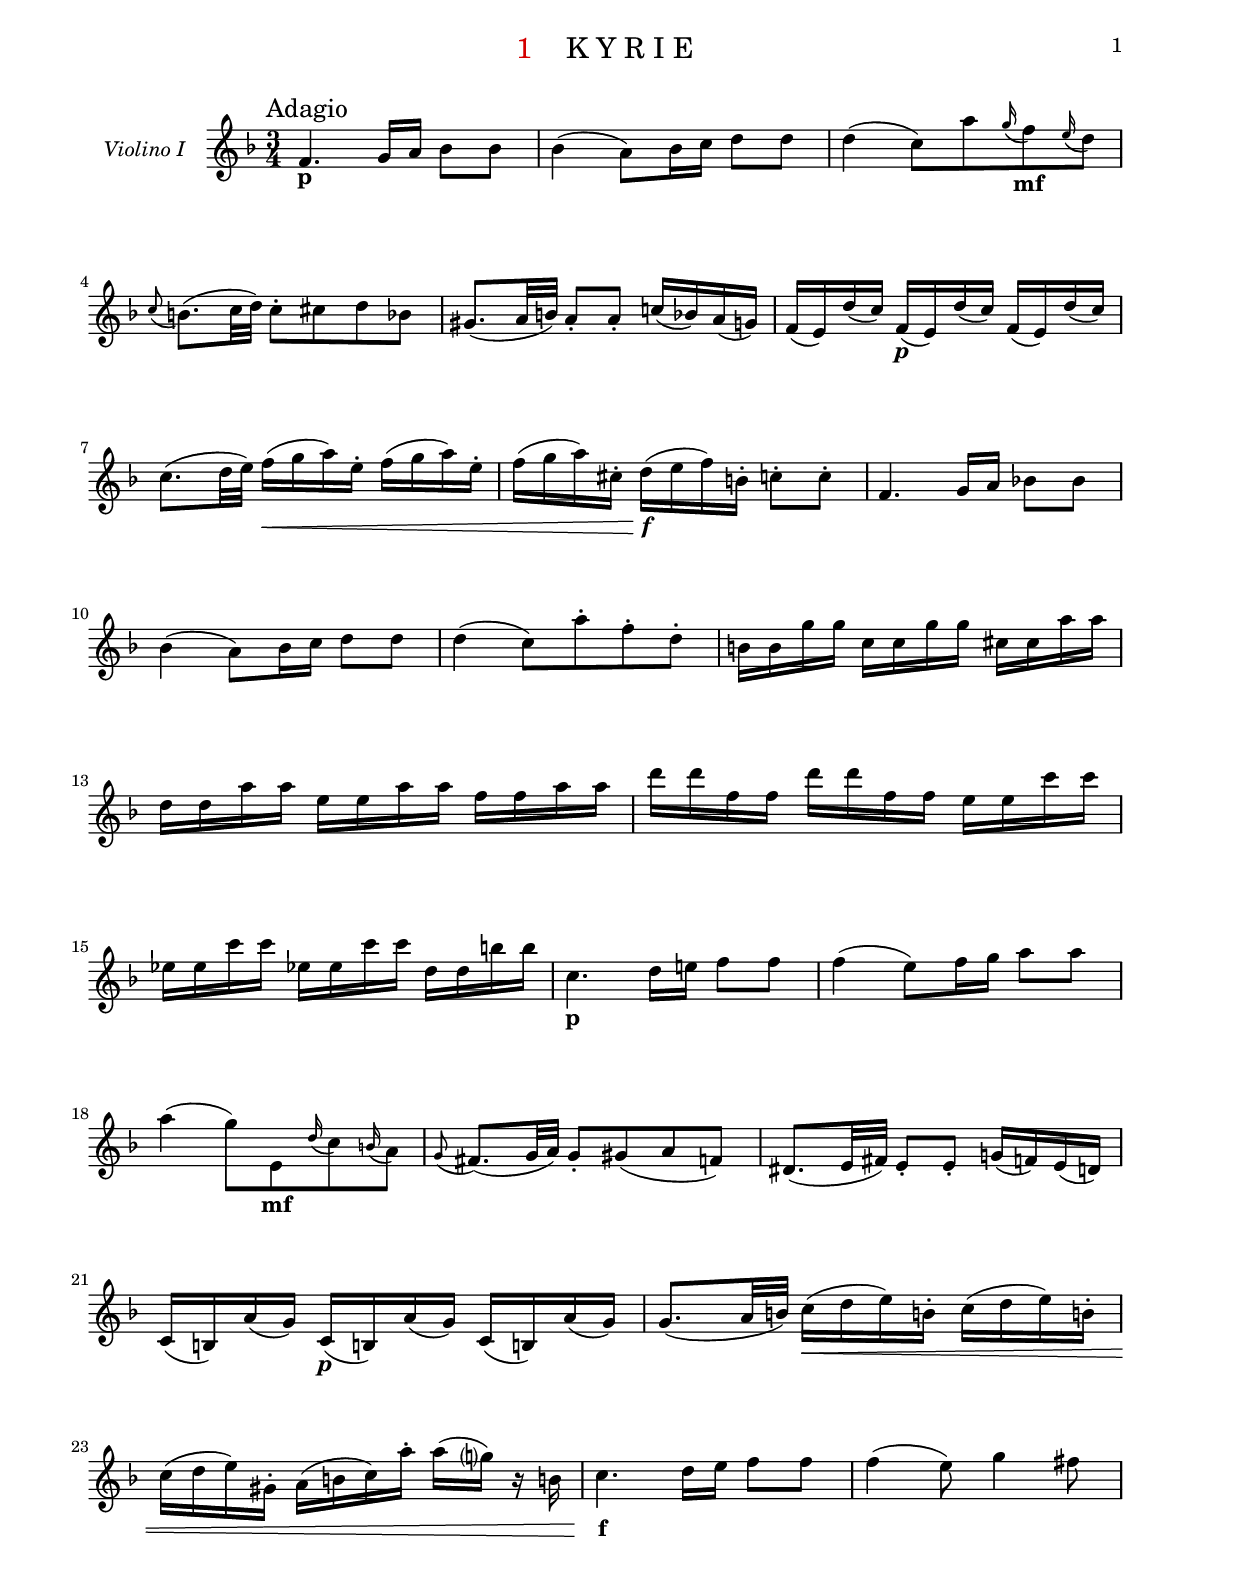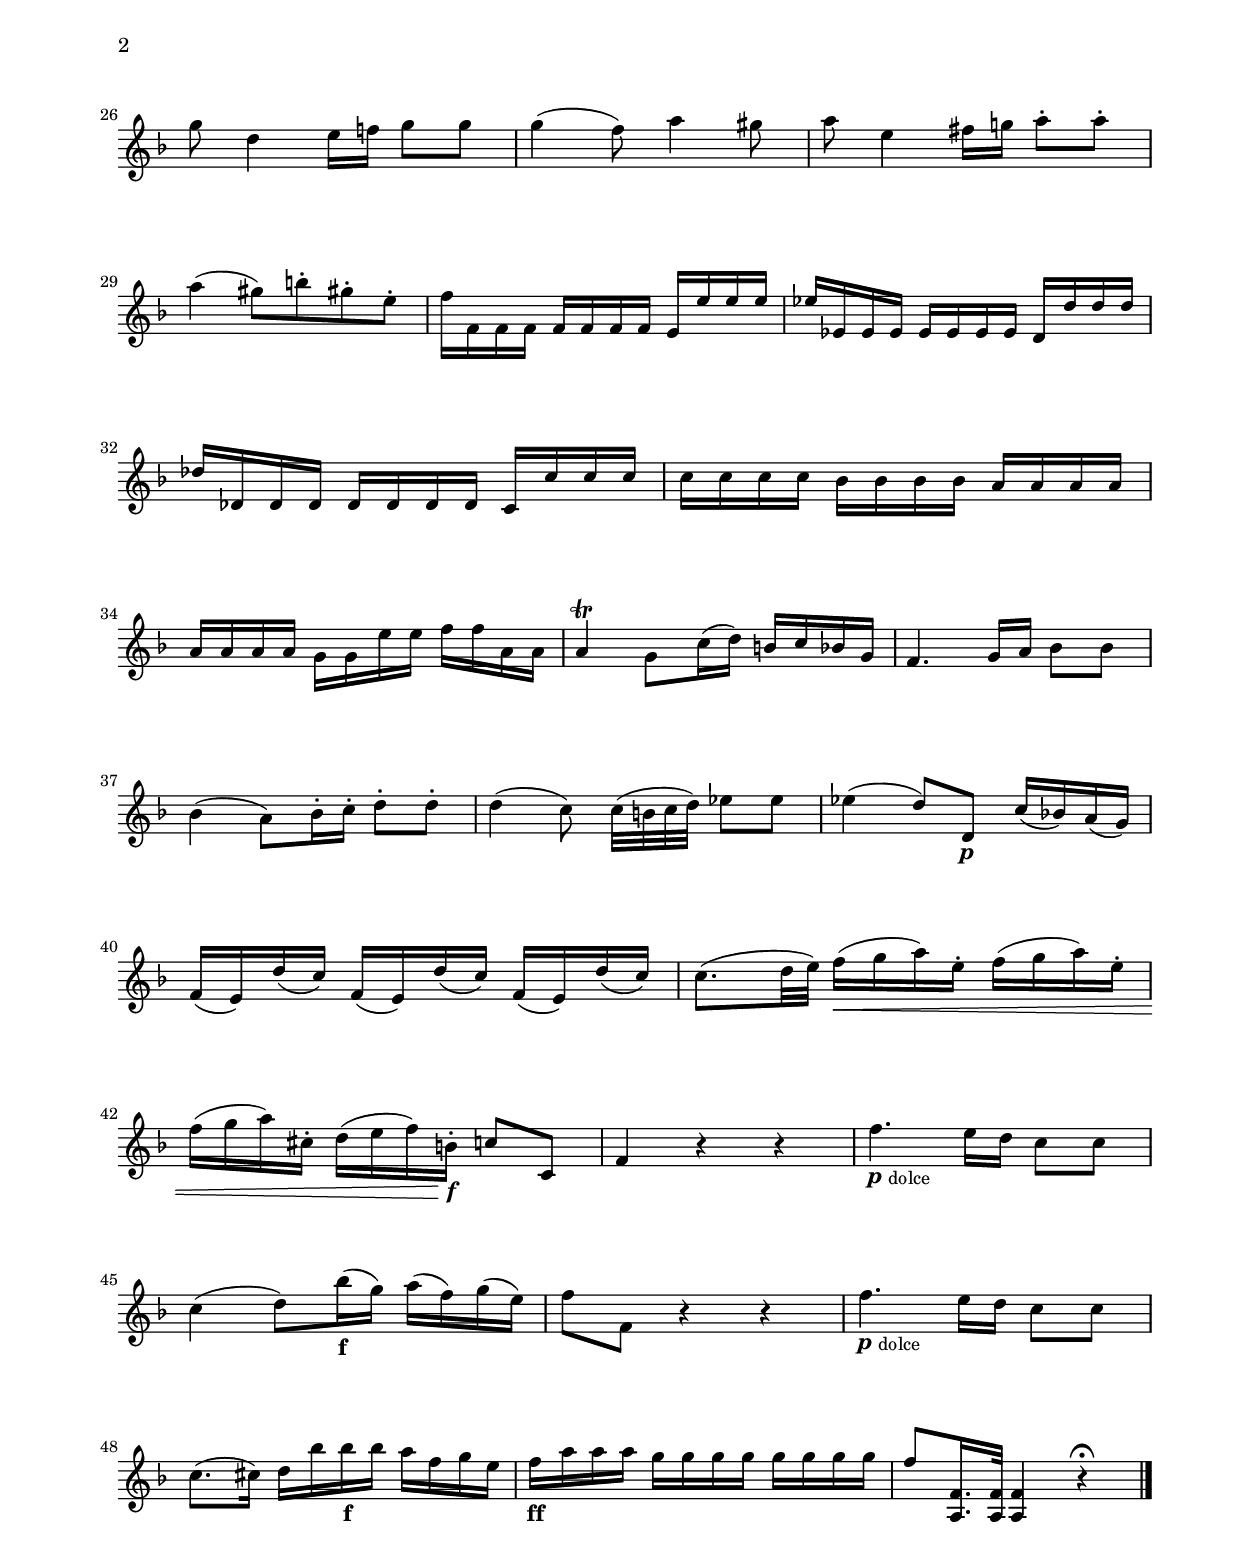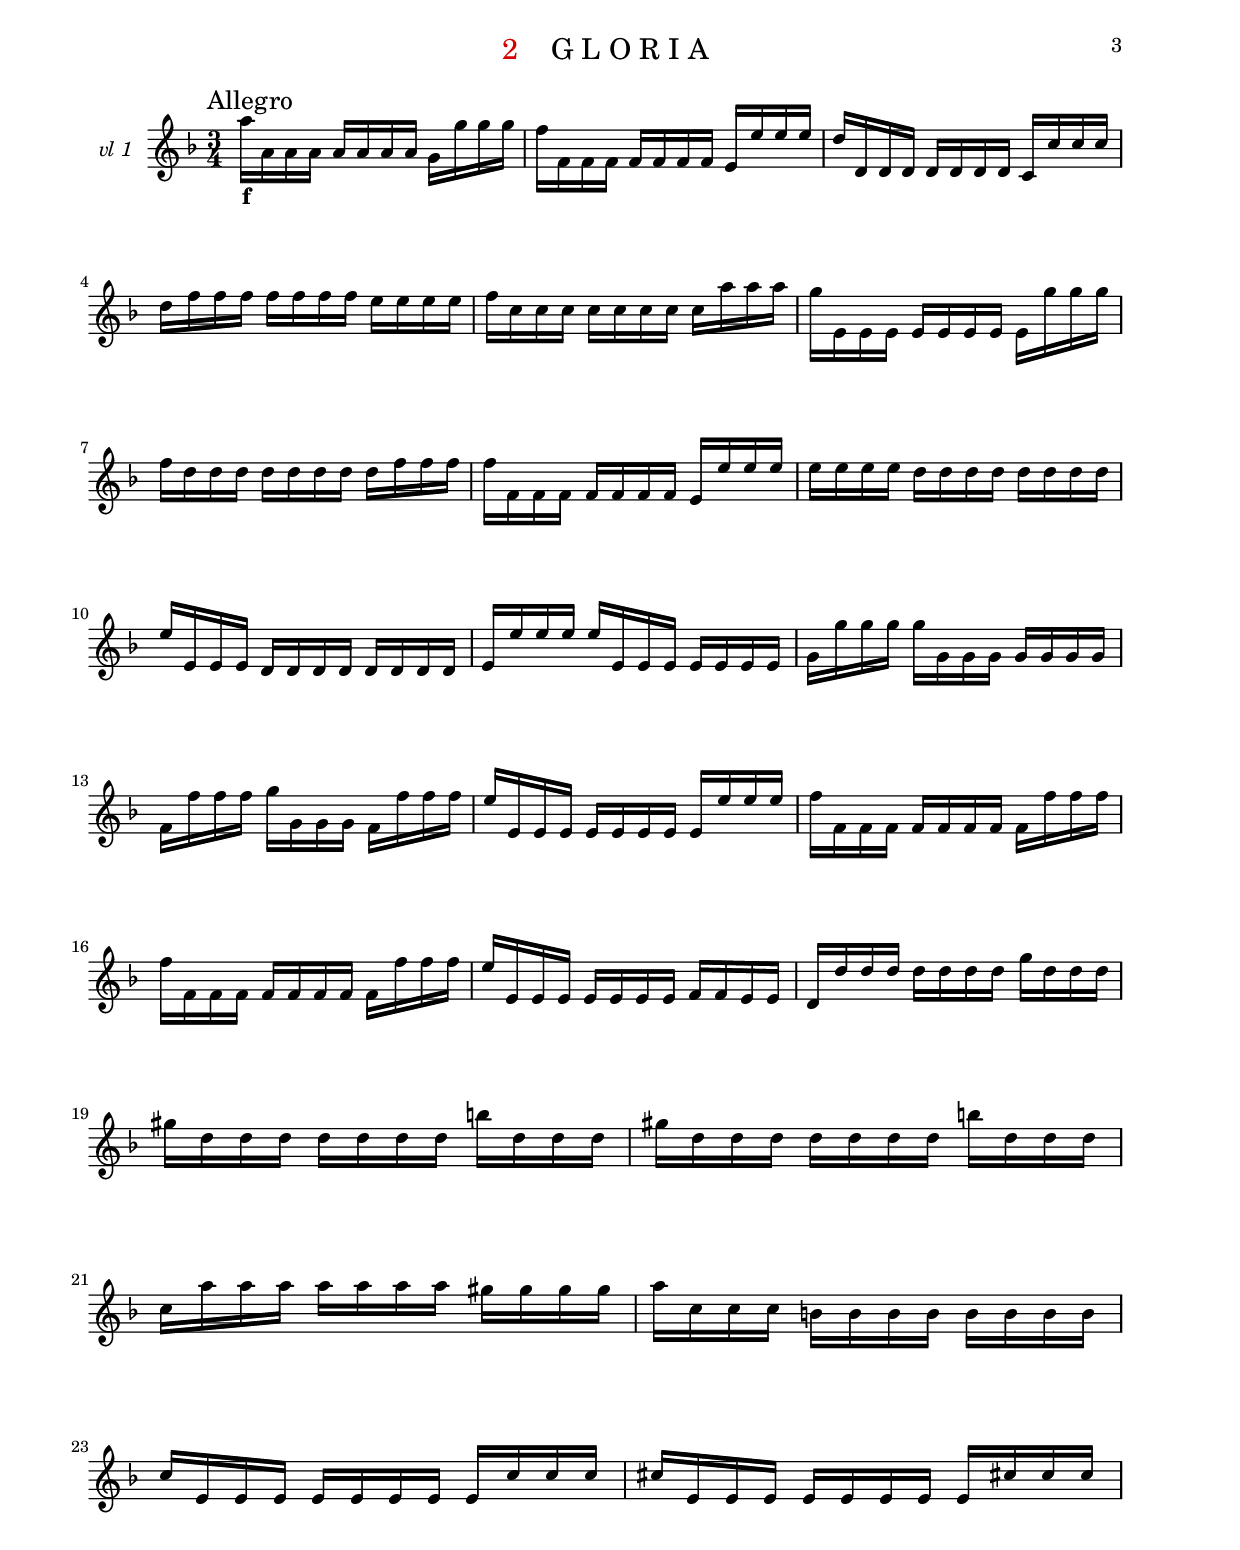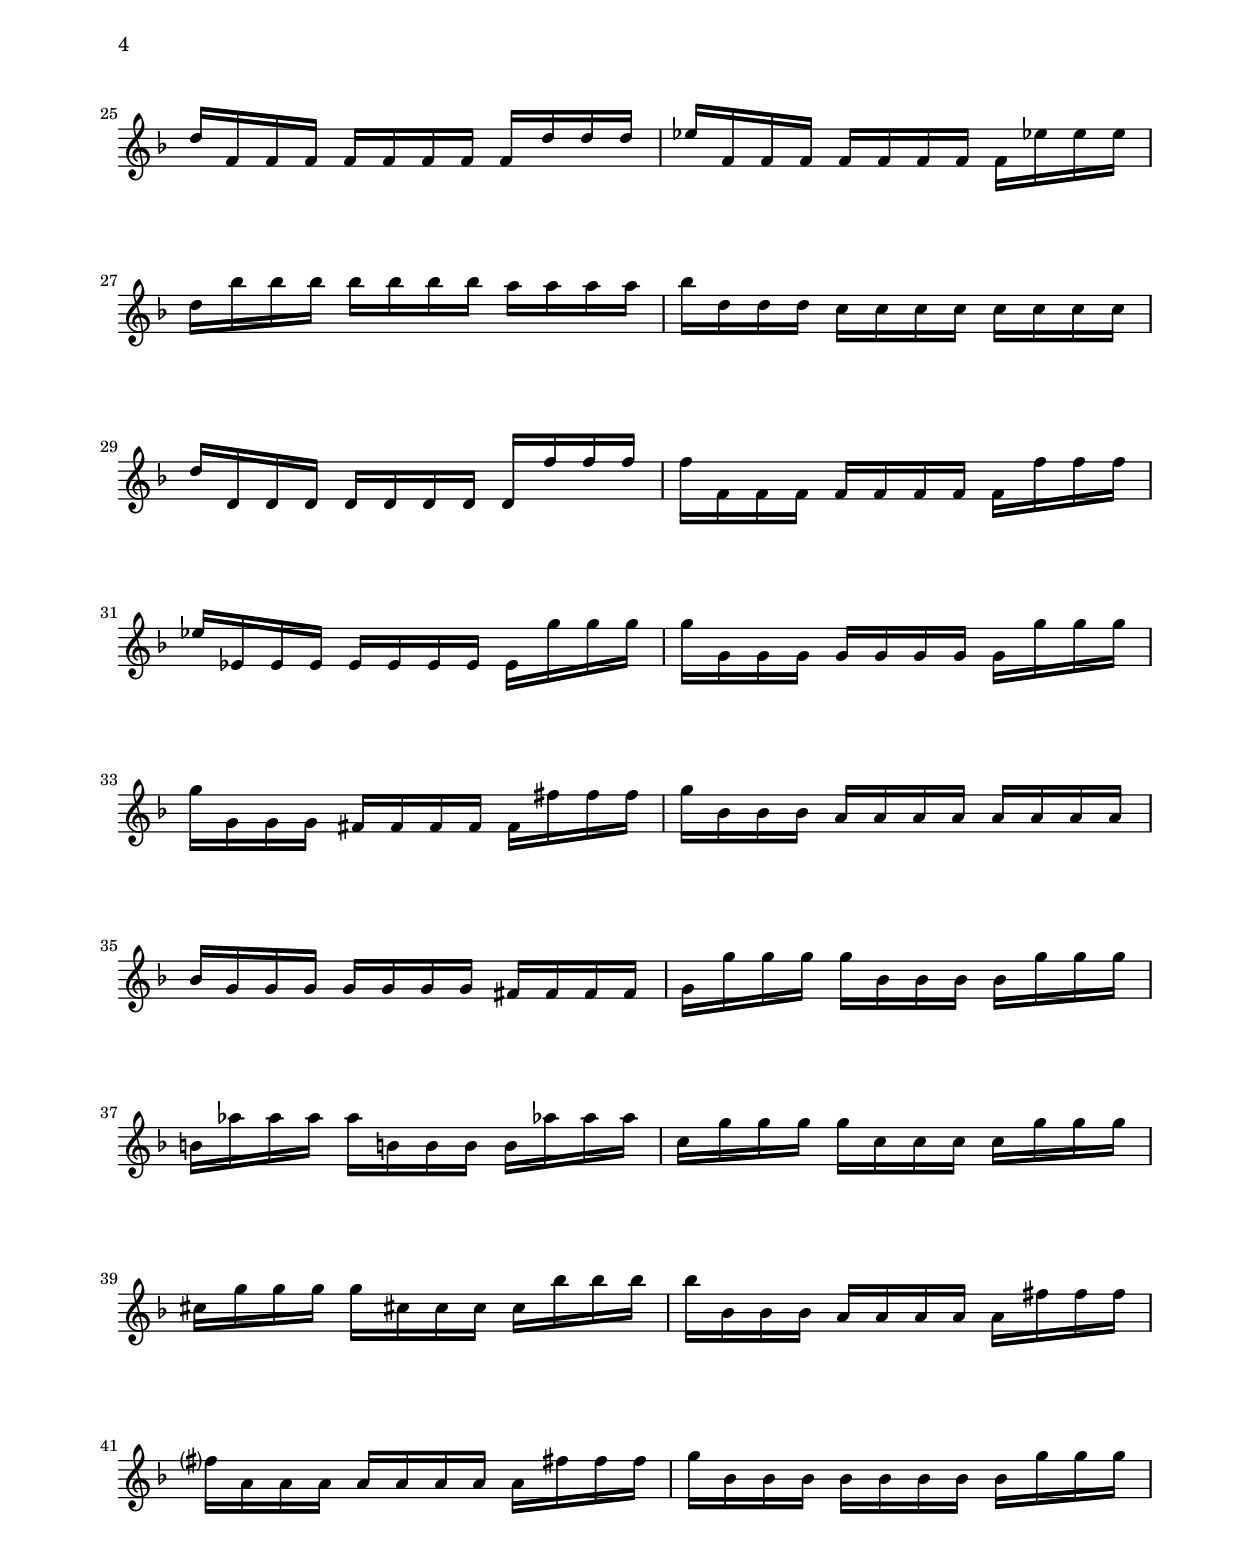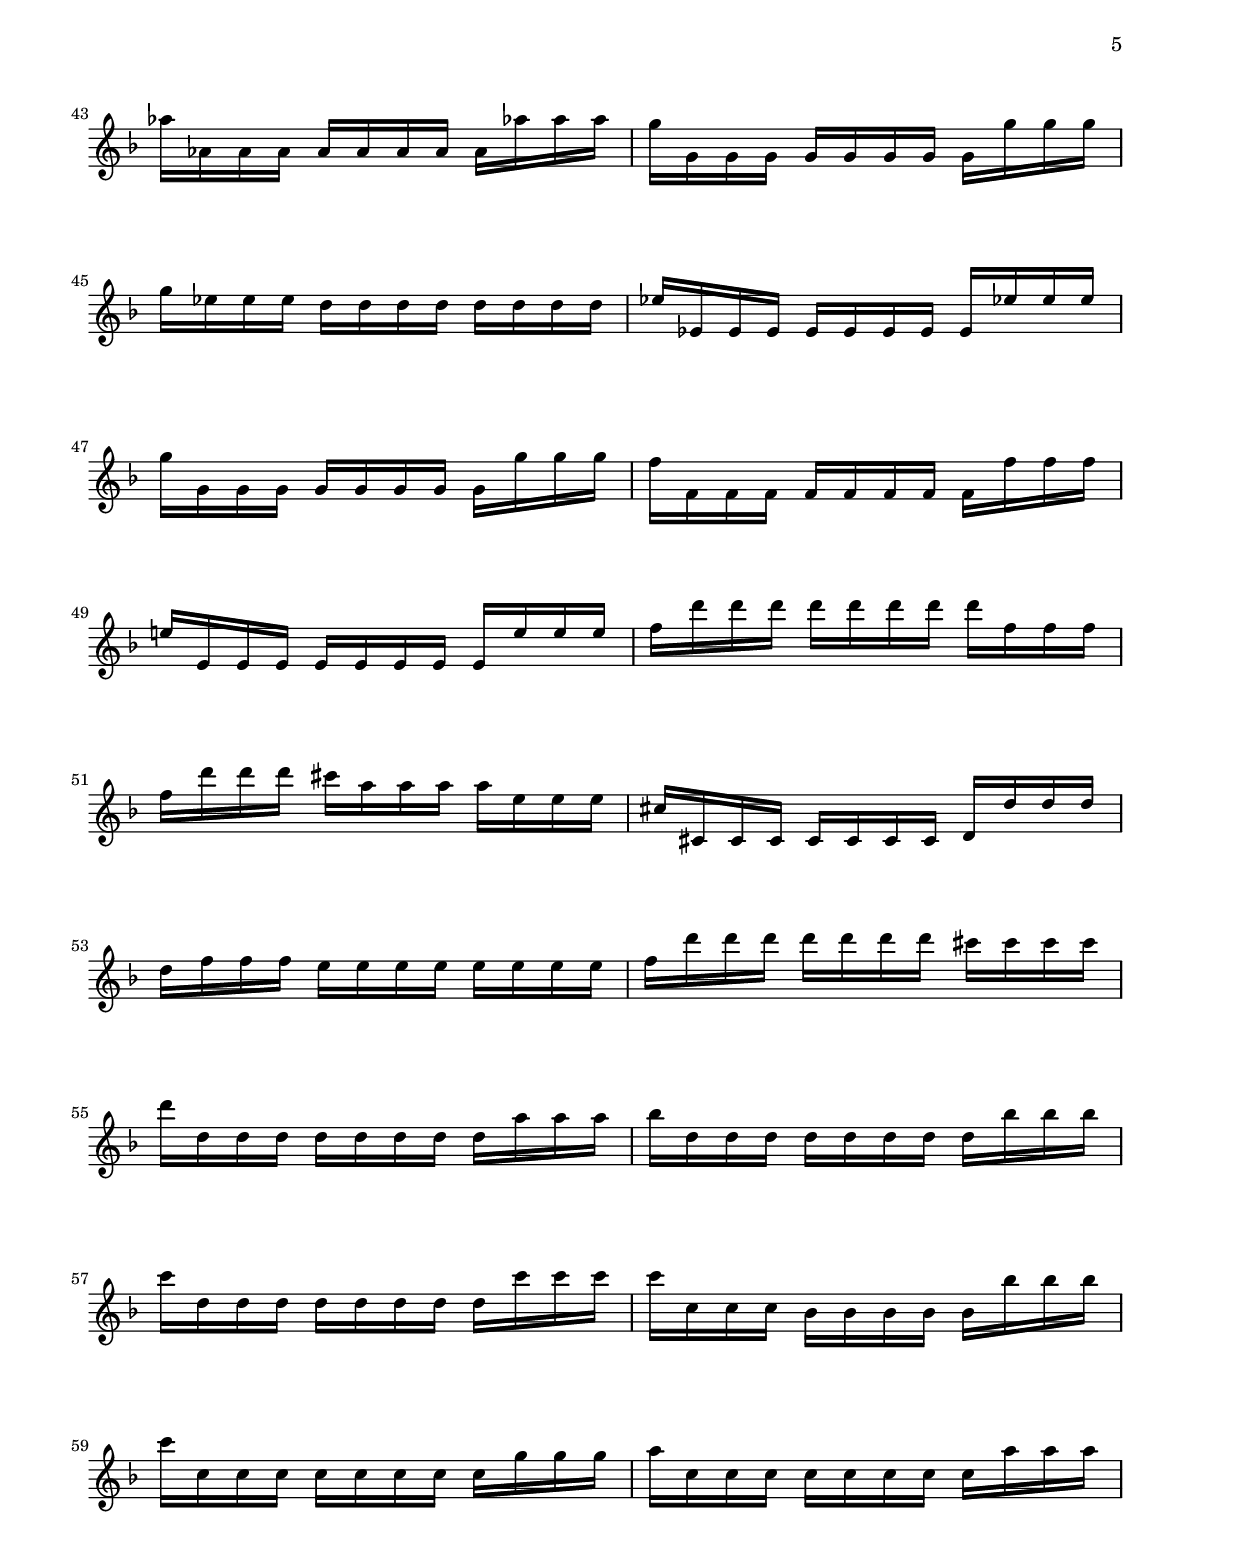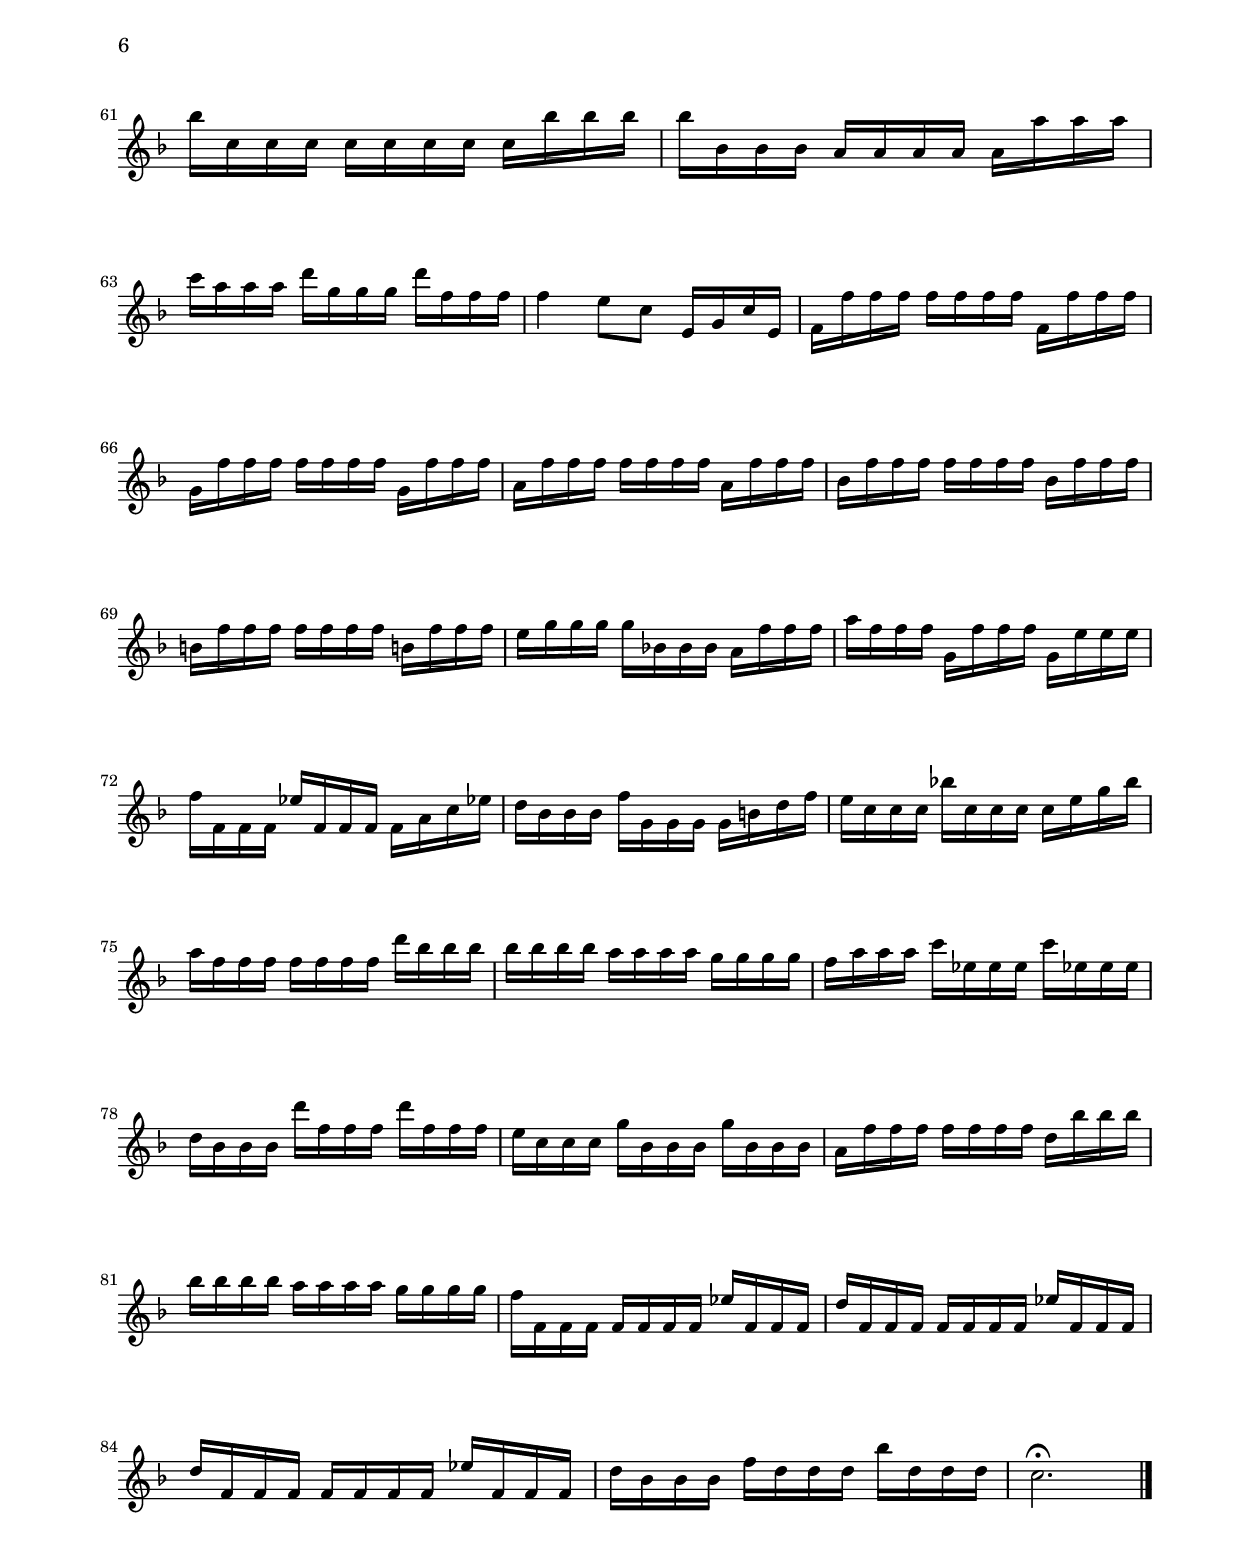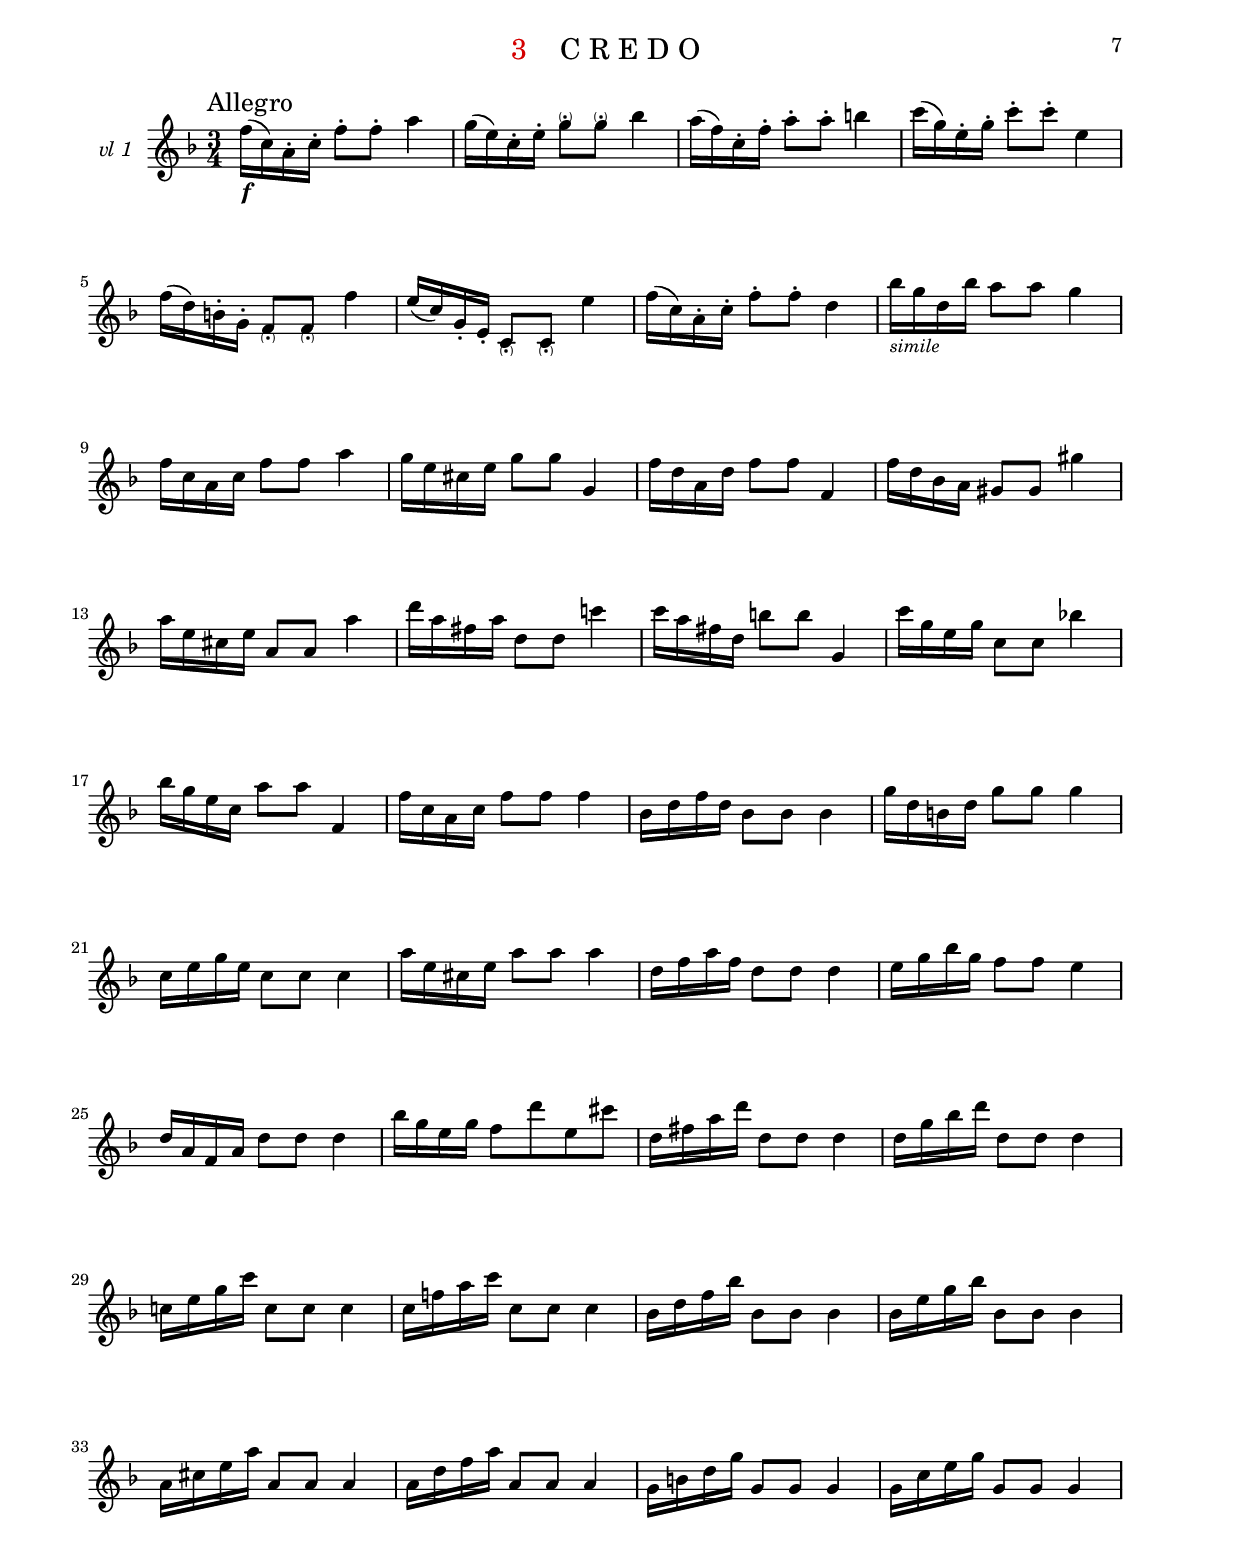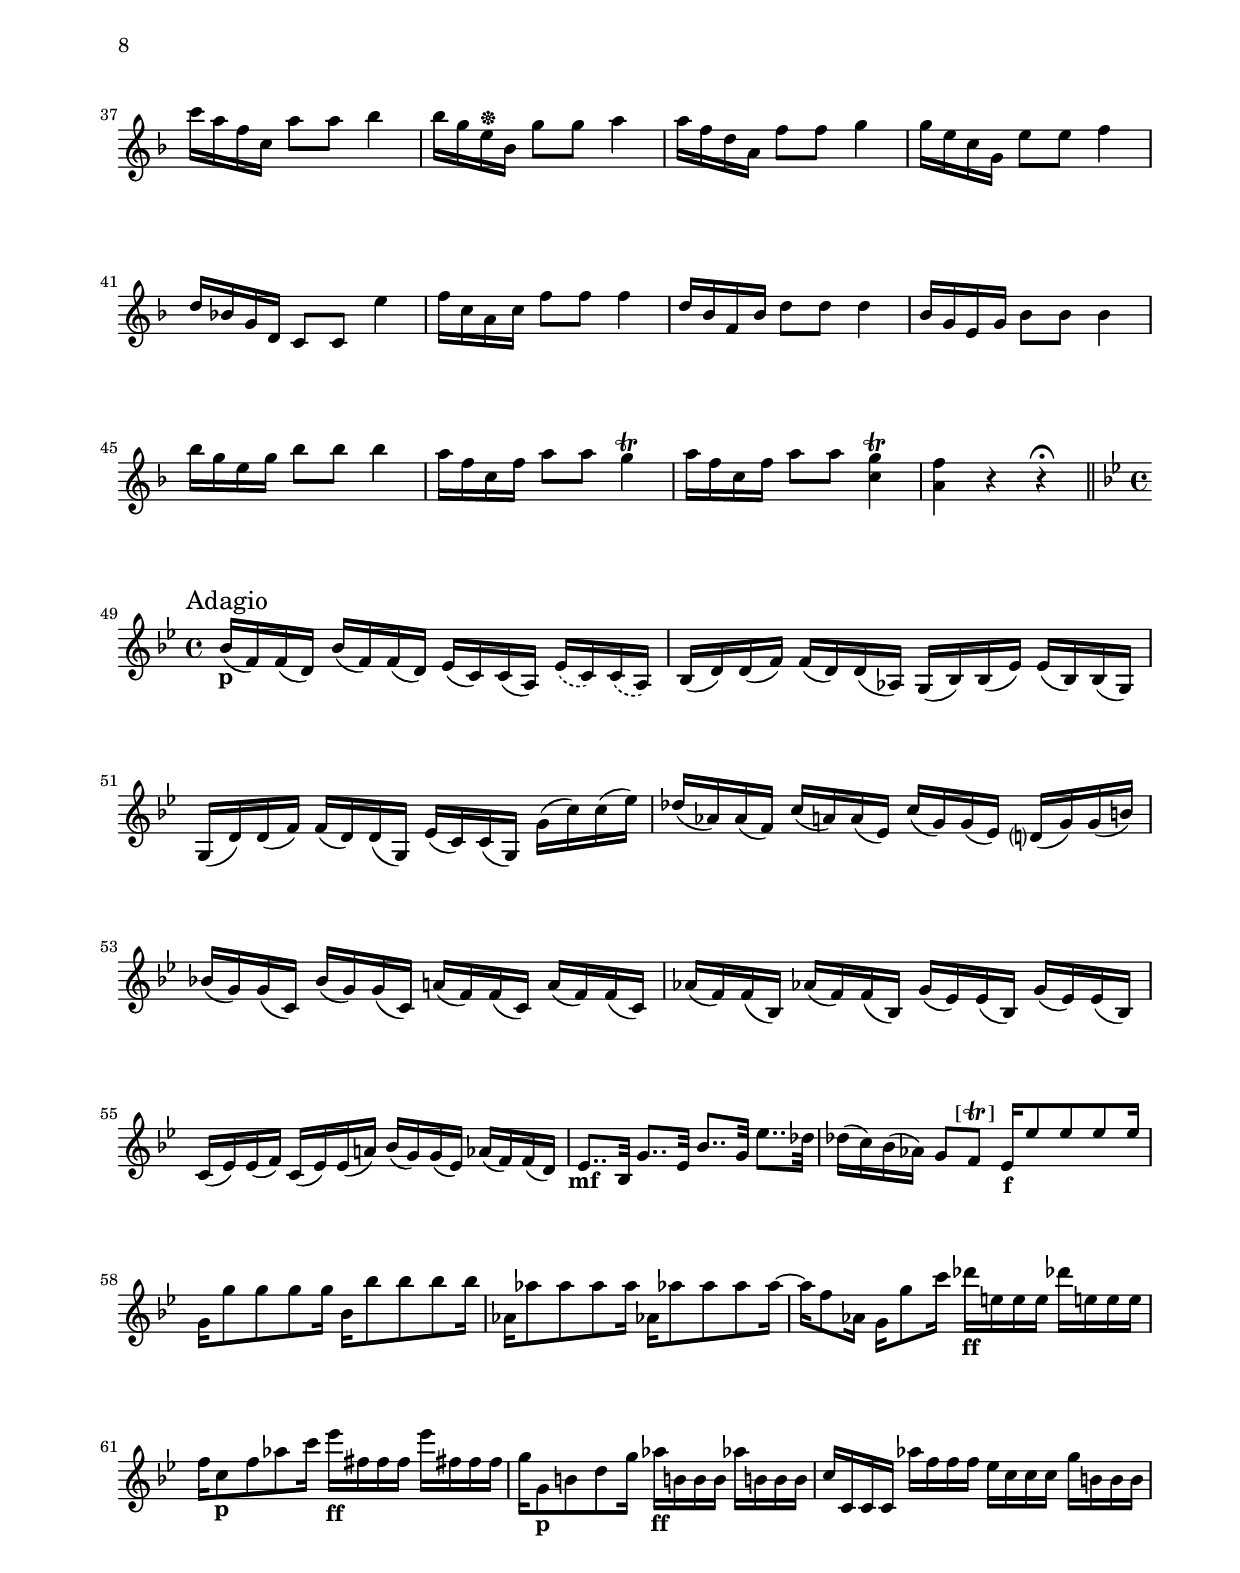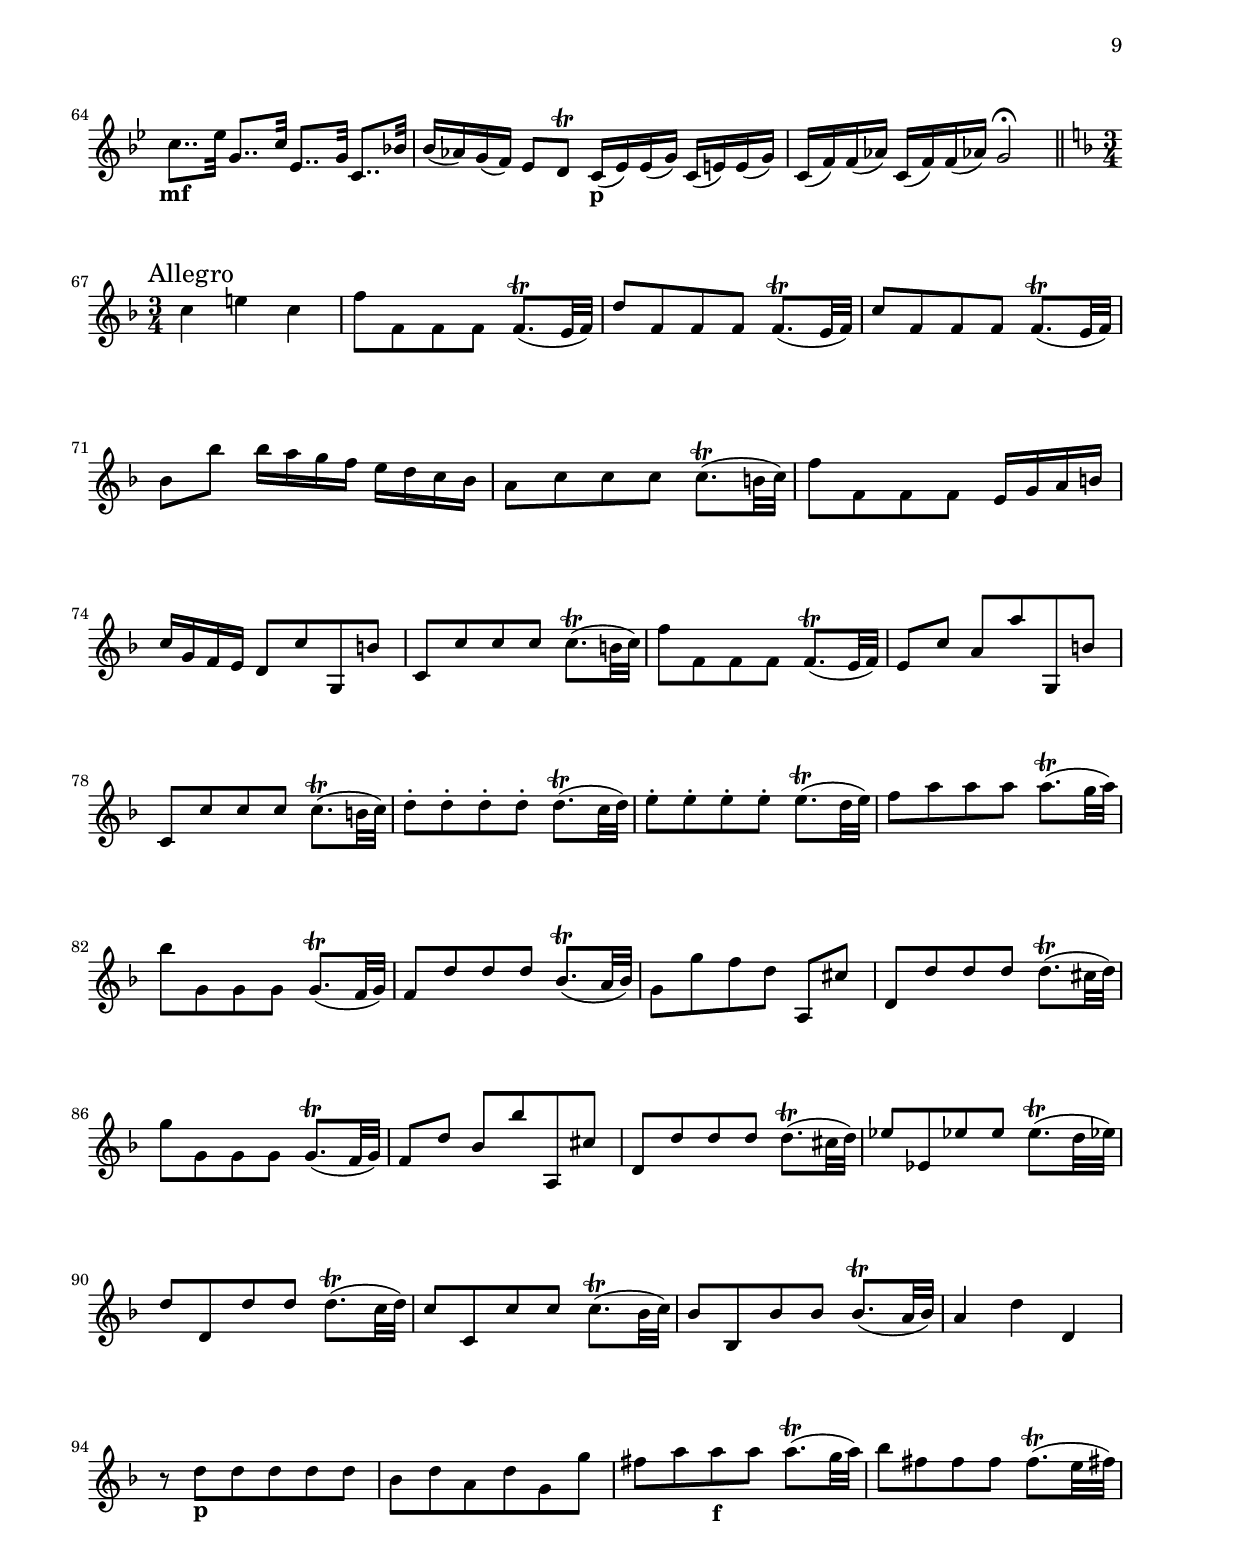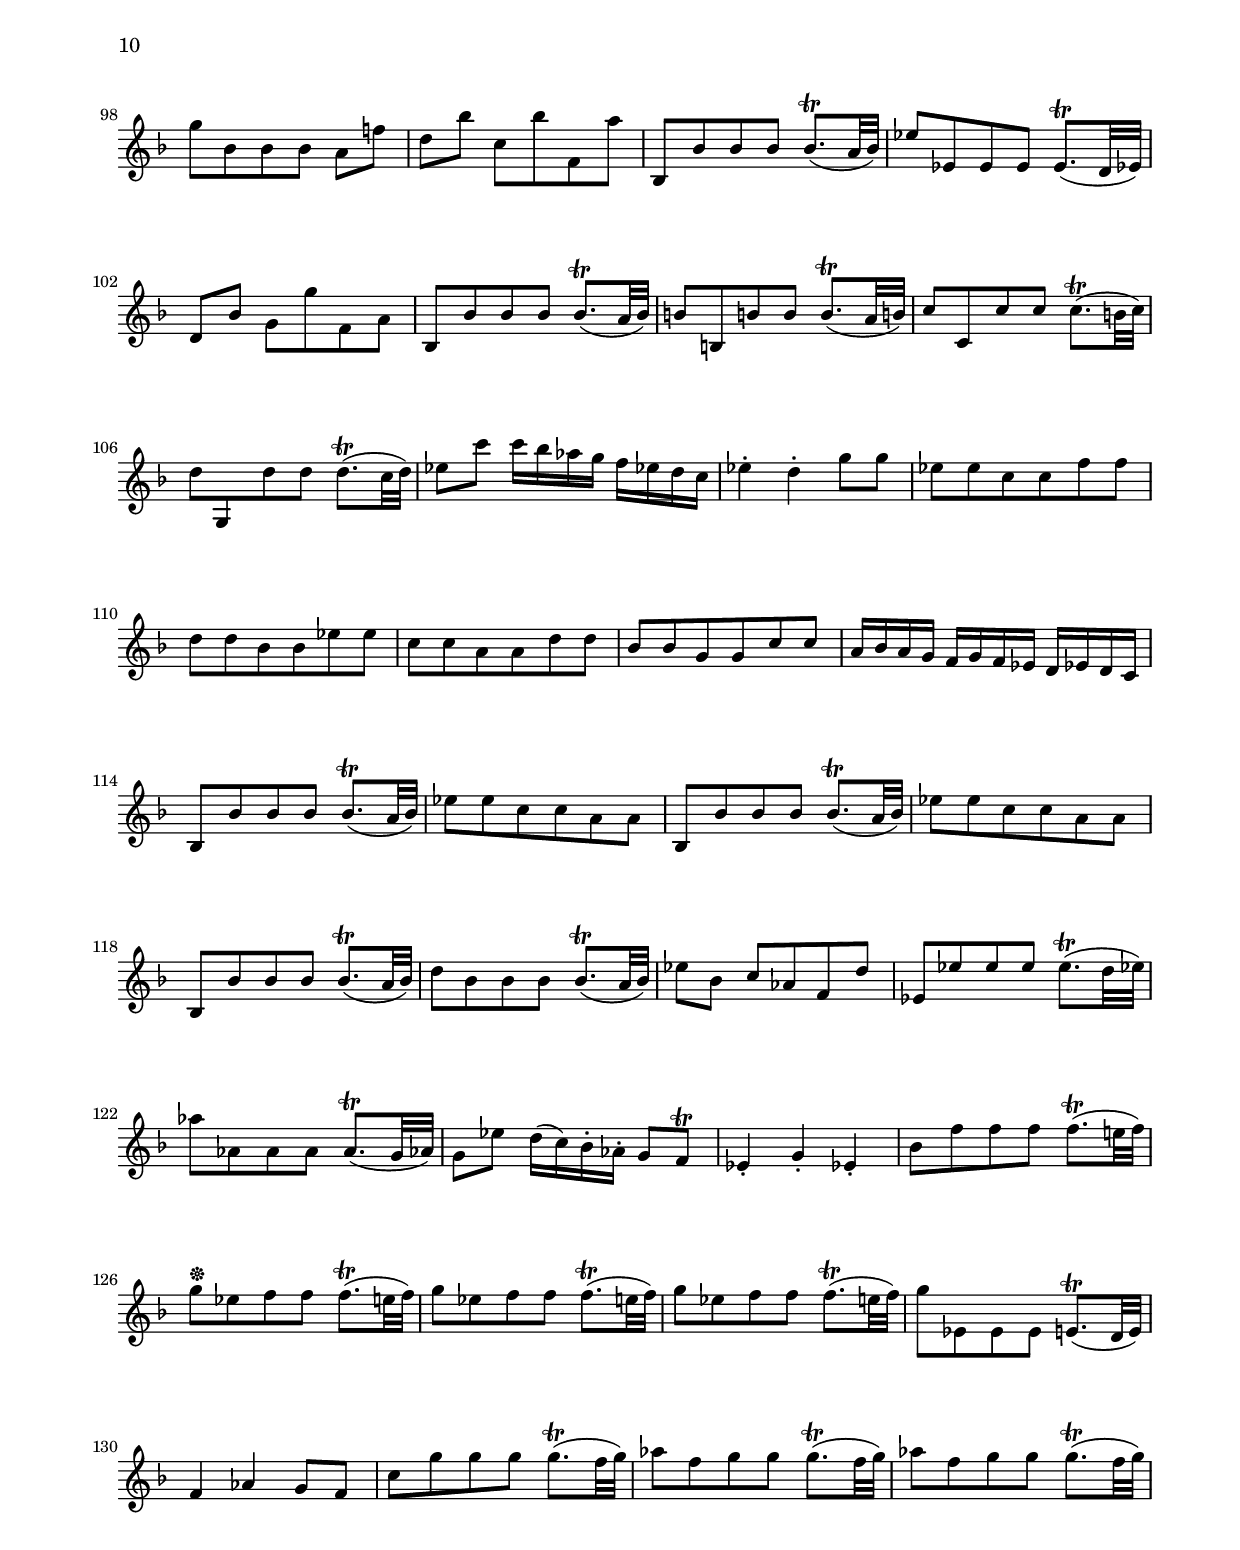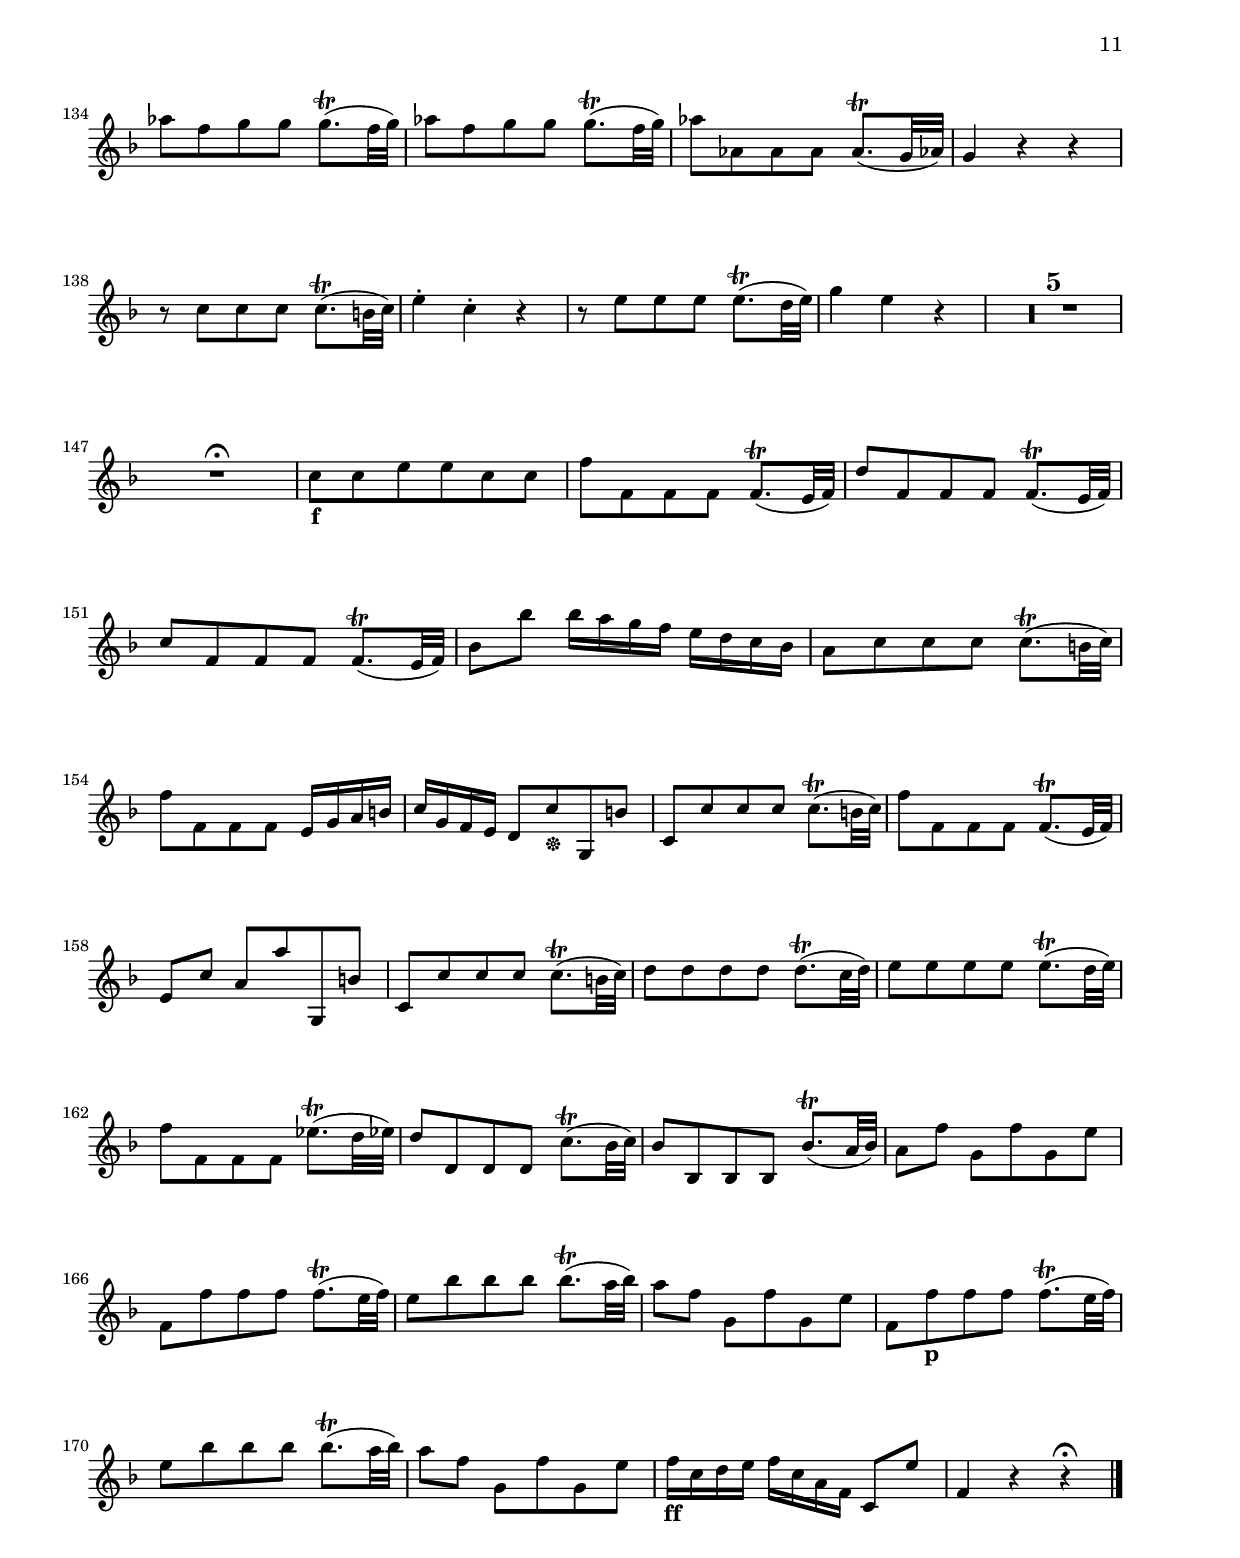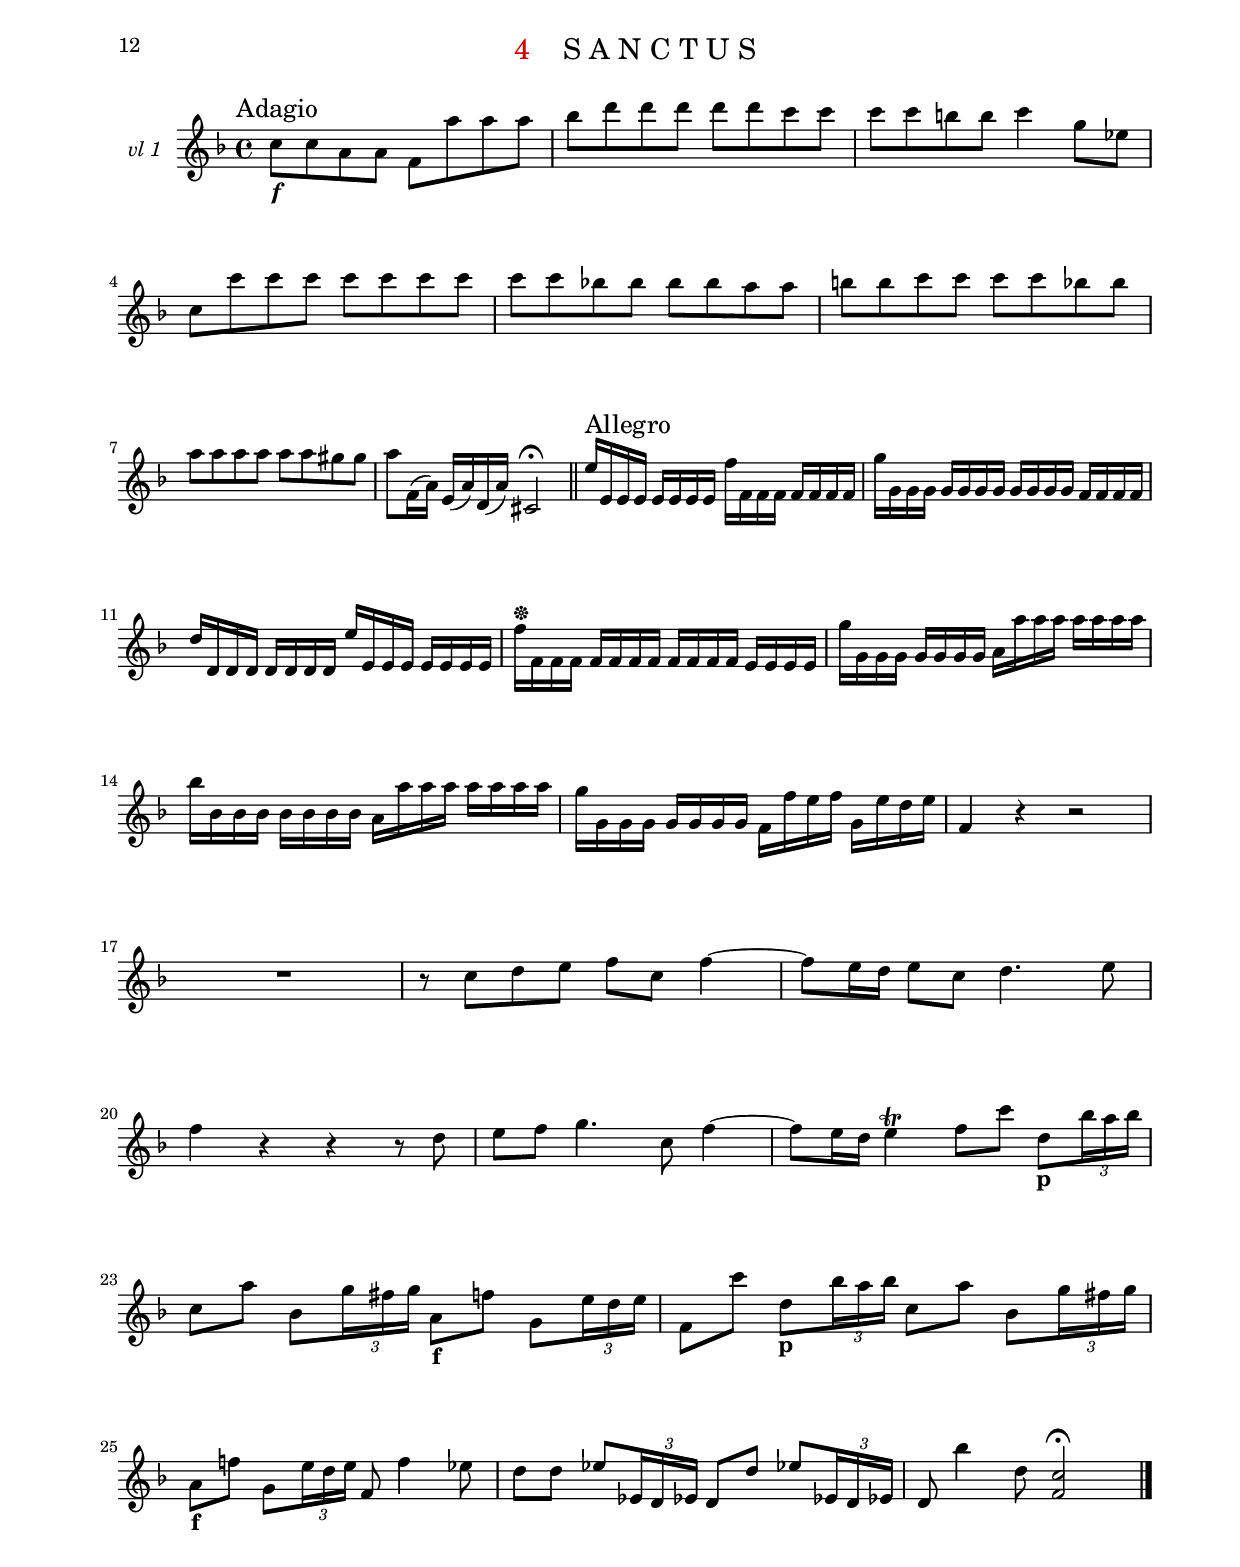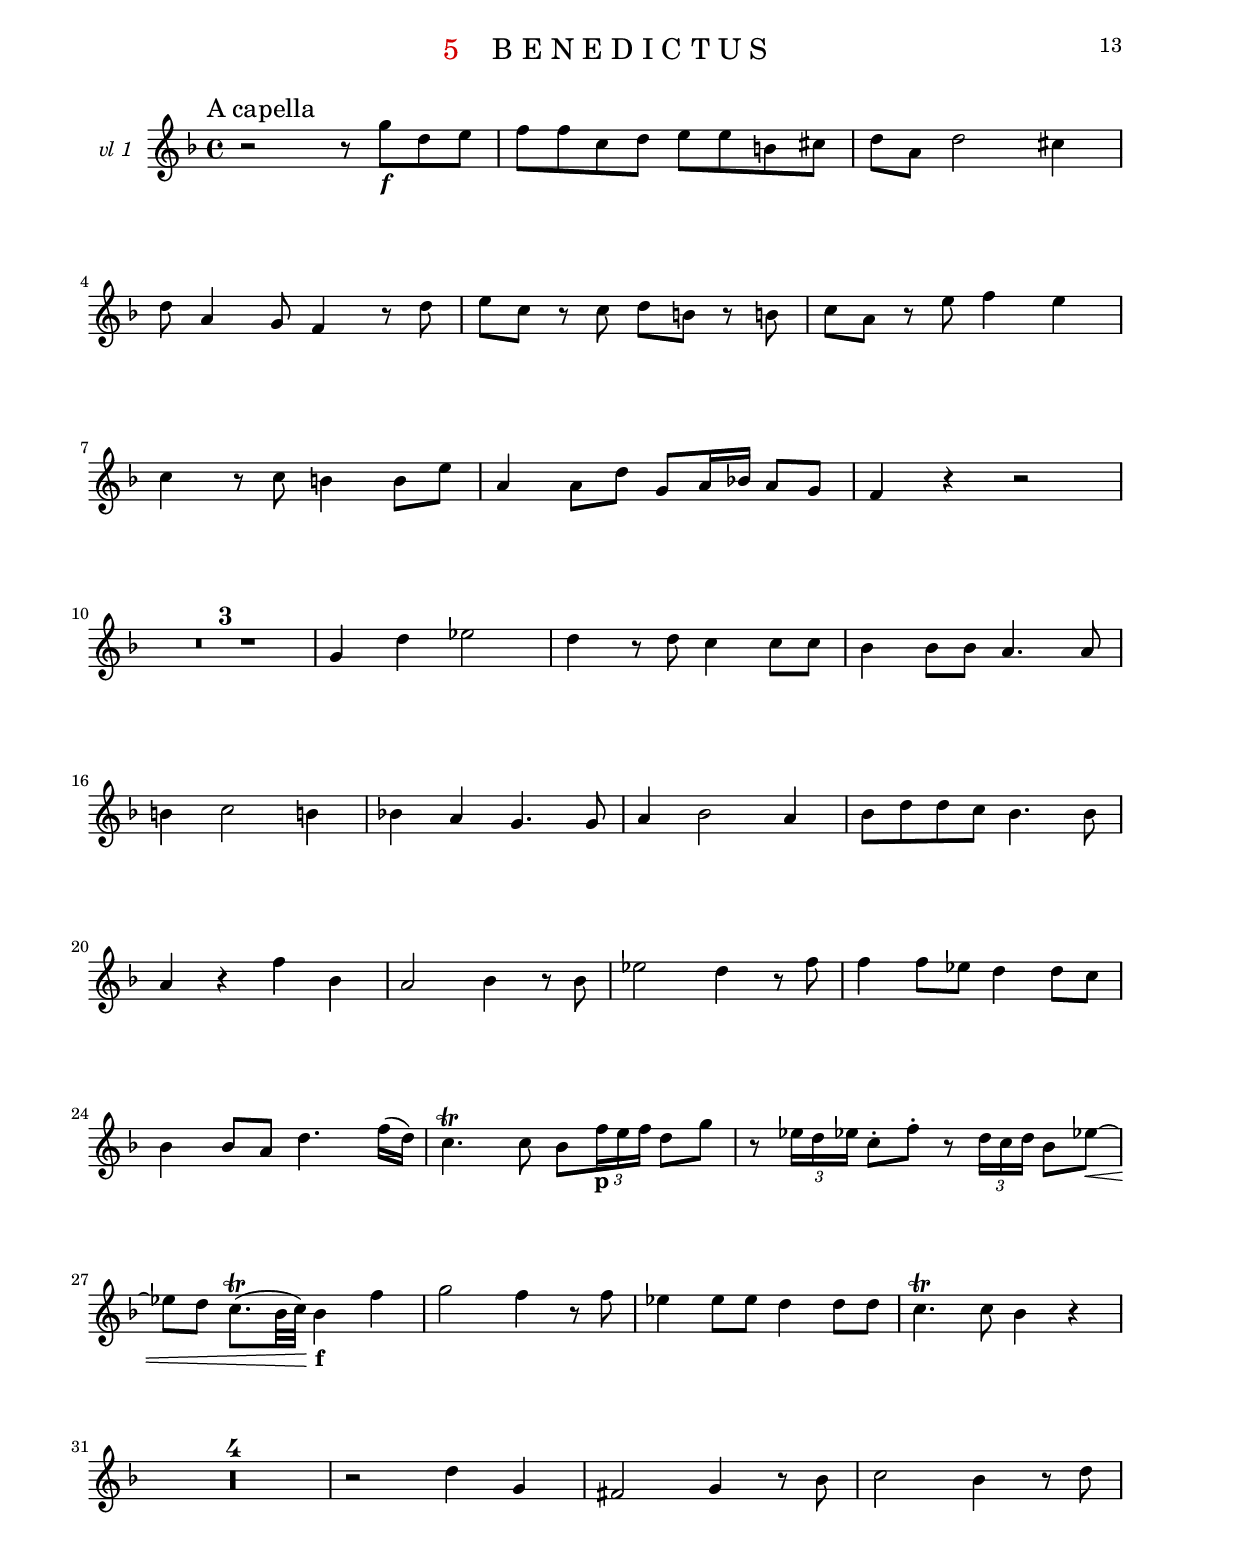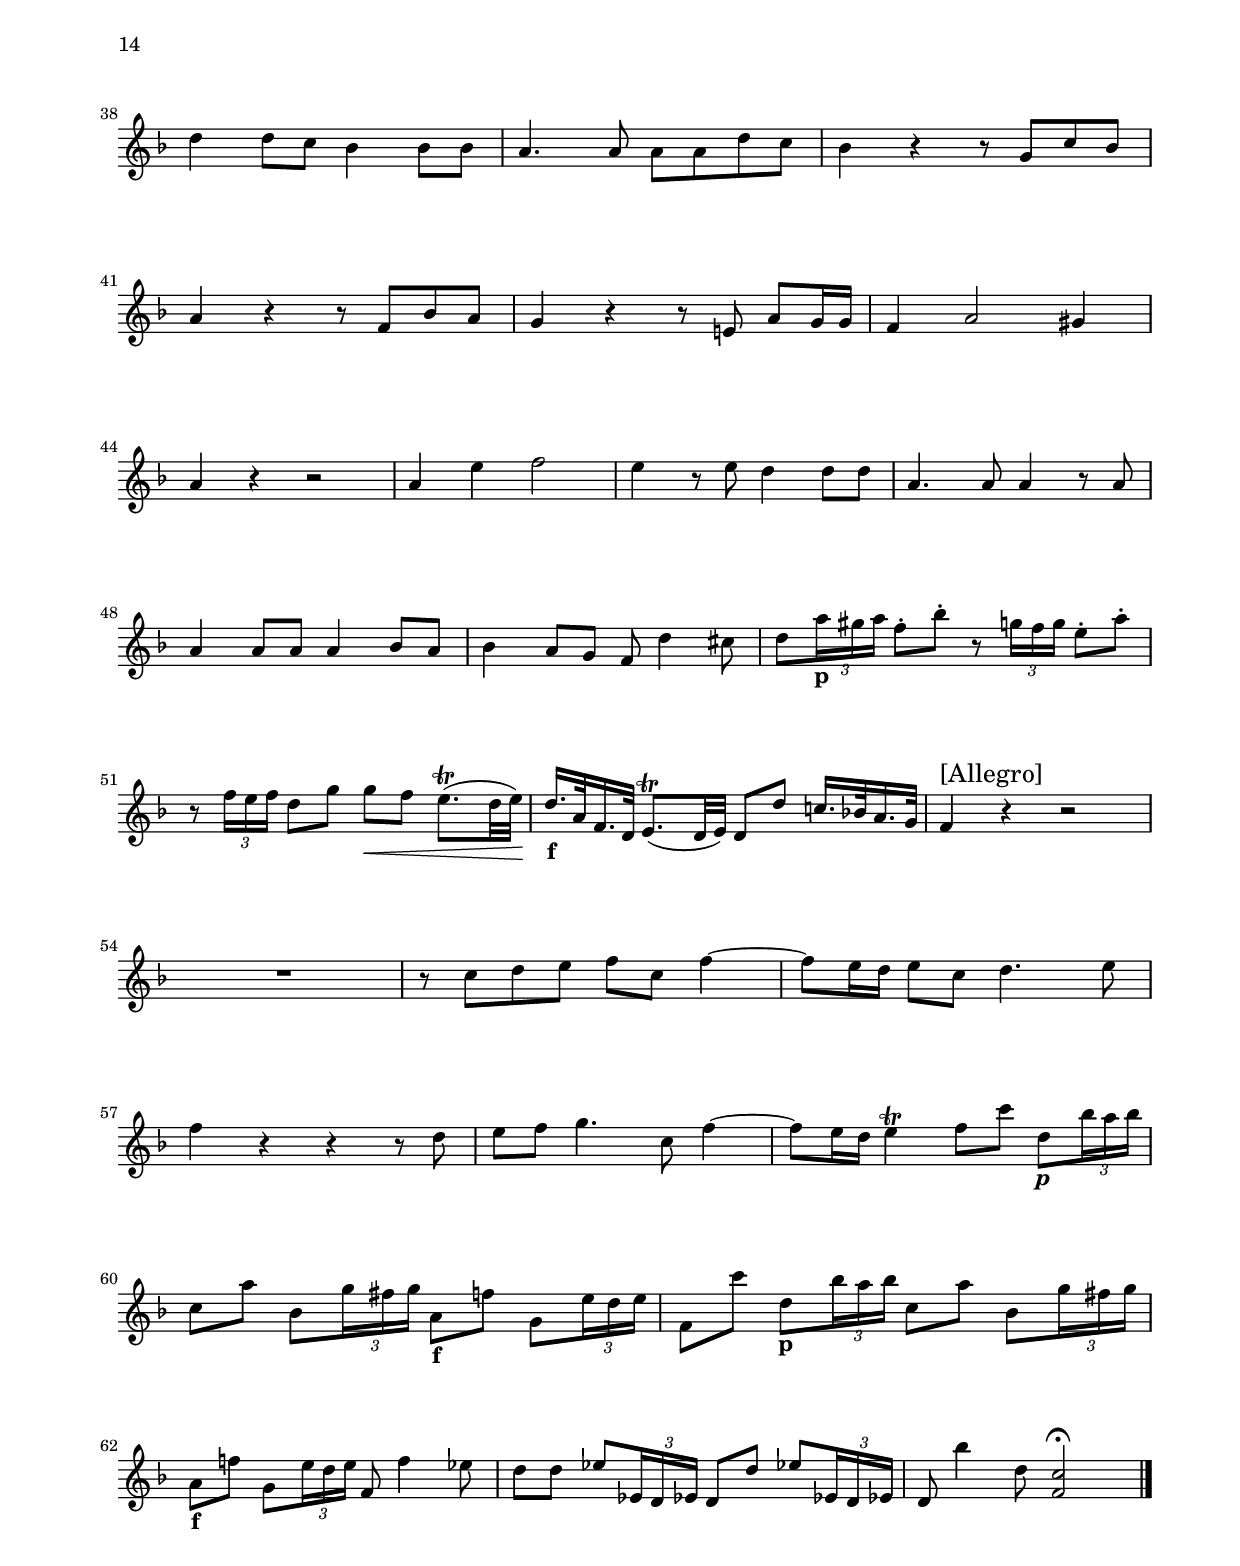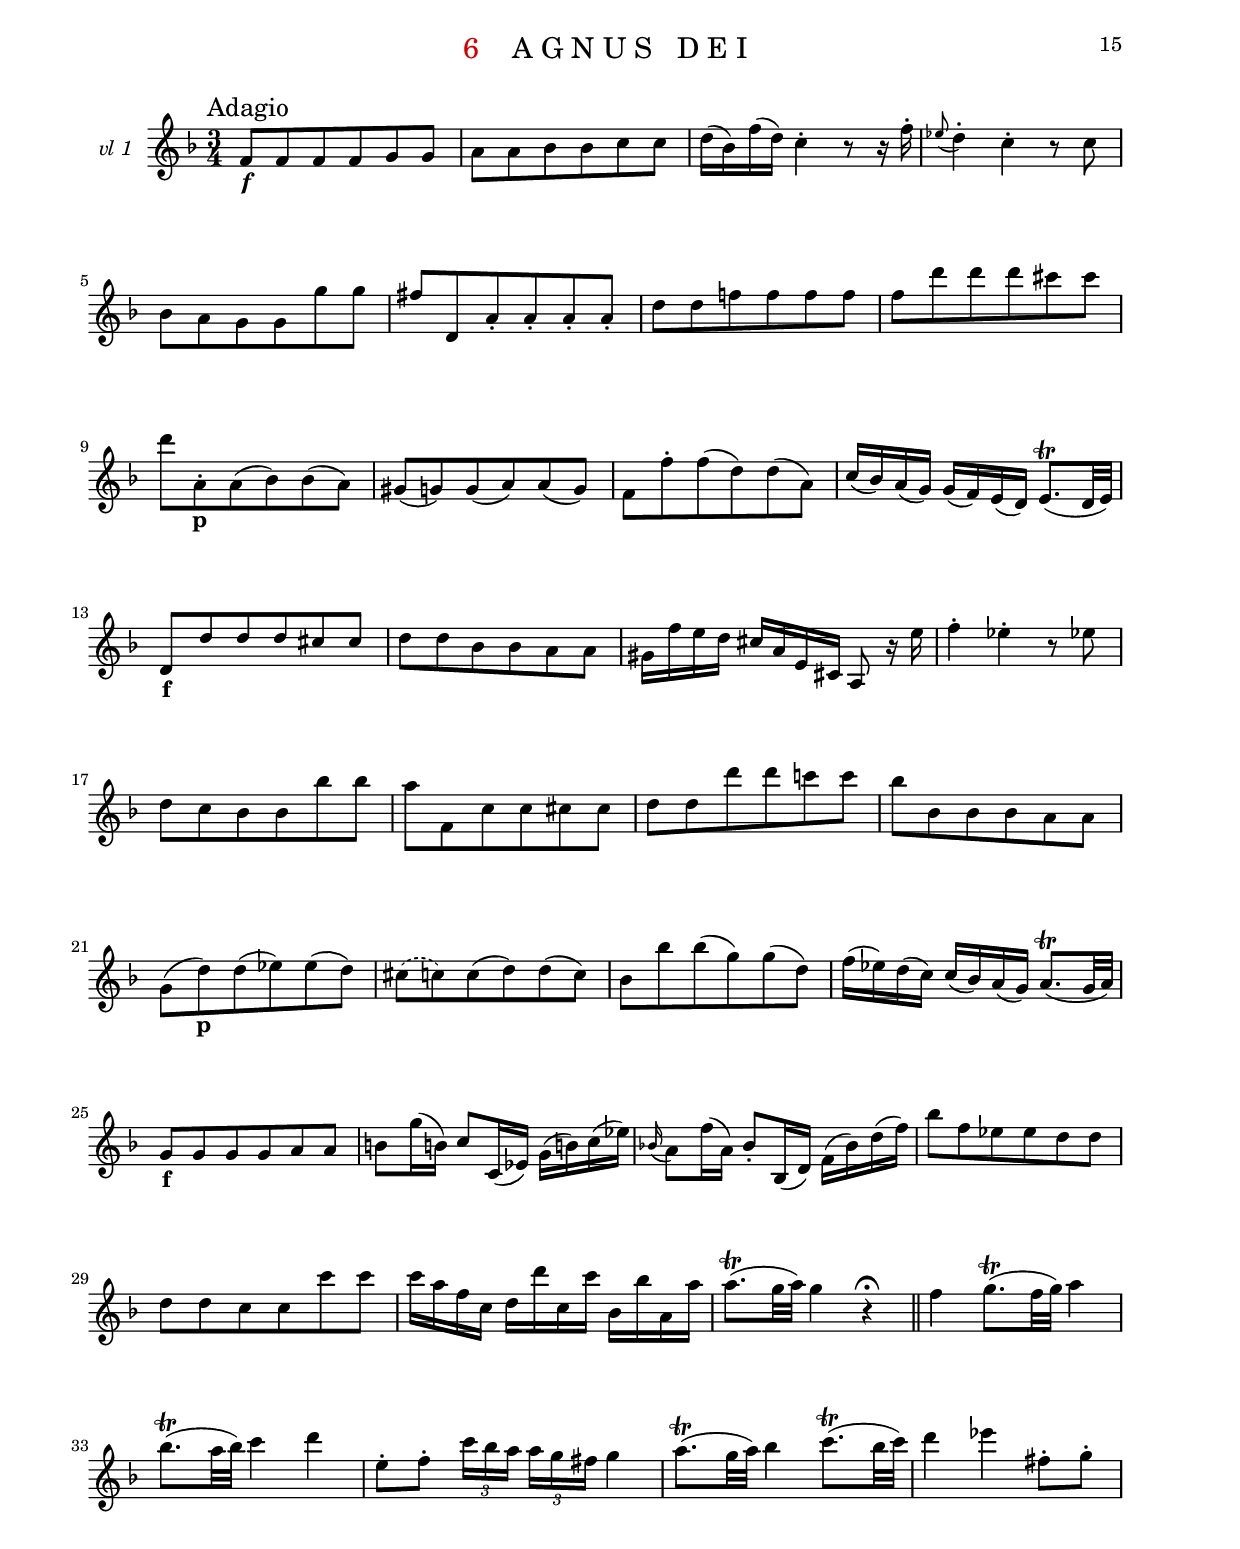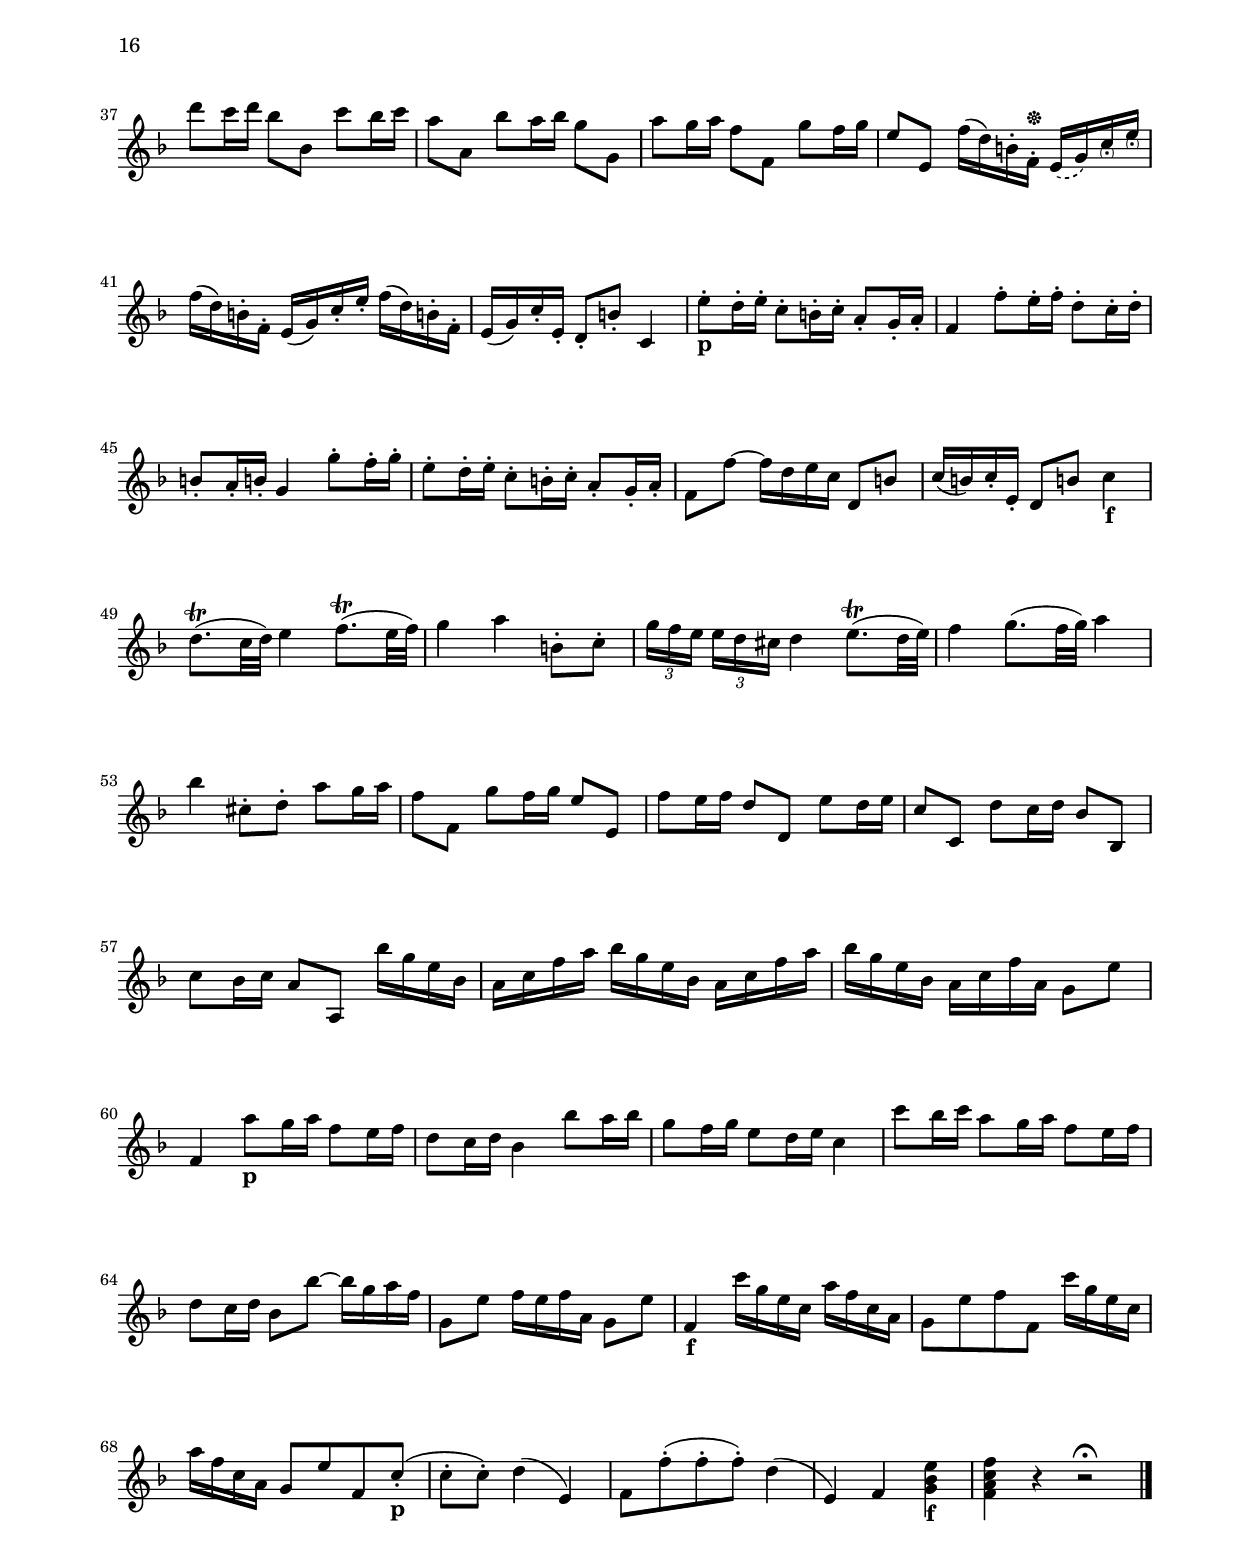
\version "2.22.0"

\include "../definitions.ly"

\paper {
	indent = 1\cm
	top-margin = 1.5\cm
	system-separator-markup = ##f
	system-system-spacing =
    #'((basic-distance . 18)
       (minimum-distance . 18)
       (padding . -100)
       (stretchability . 0))

	top-system-spacing =
    #'((basic-distance . 12)
       (minimum-distance . 12)
       (padding . -100)
       (stretchability . 0))

	top-markup-spacing =
    #'((basic-distance . 0)
       (minimum-distance . 0)
       (padding . -100)
       (stretchability . 0))

	markup-system-spacing =
    #'((basic-distance . 12)
       (minimum-distance . 12)
       (padding . -100)
       (stretchability . 0))

	systems-per-page = #9
}

#(set-global-staff-size 17.82)

\layout {
	\context {
		\Staff
		instrumentName = "vl 1"
	}
}

\book {
	\bookpart {
		\header {
			number = "1"
			title = "K Y R I E"
		}
		\paper { indent = 2\cm }
		\score {
			<<
				\new Staff {
					\set Staff.instrumentName = "Violino I"
					\KyrieViolinoI
				}
			>>
		}
	}
	\bookpart {
		\header {
			number = "2"
			title = "G L O R I A"
		}
		\score {
			<<
				\new Staff { \GloriaViolinoI }
			>>
		}
	}
	\bookpart {
		\header {
			number = "3"
			title = "C R E D O"
		}
		\score {
			<<
				\new Staff { \CredoViolinoI }
			>>
		}
	}
	\bookpart {
		\header {
			number = "4"
			title = "S A N C T U S"
		}
		\score {
			<<
				\new Staff { \SanctusViolinoI }
			>>
		}
	}
	\bookpart {
		\header {
			number = "5"
			title = "B E N E D I C T U S"
		}
		\score {
			<<
				\new Staff { \BenedictusViolinoI }
			>>
		}
	}
	\bookpart {
		\header {
			number = "6"
			title = "A G N U S   D E I"
		}
		\score {
			<<
				\new Staff { \AgnusDeiViolinoI }
			>>
		}
	}
}
